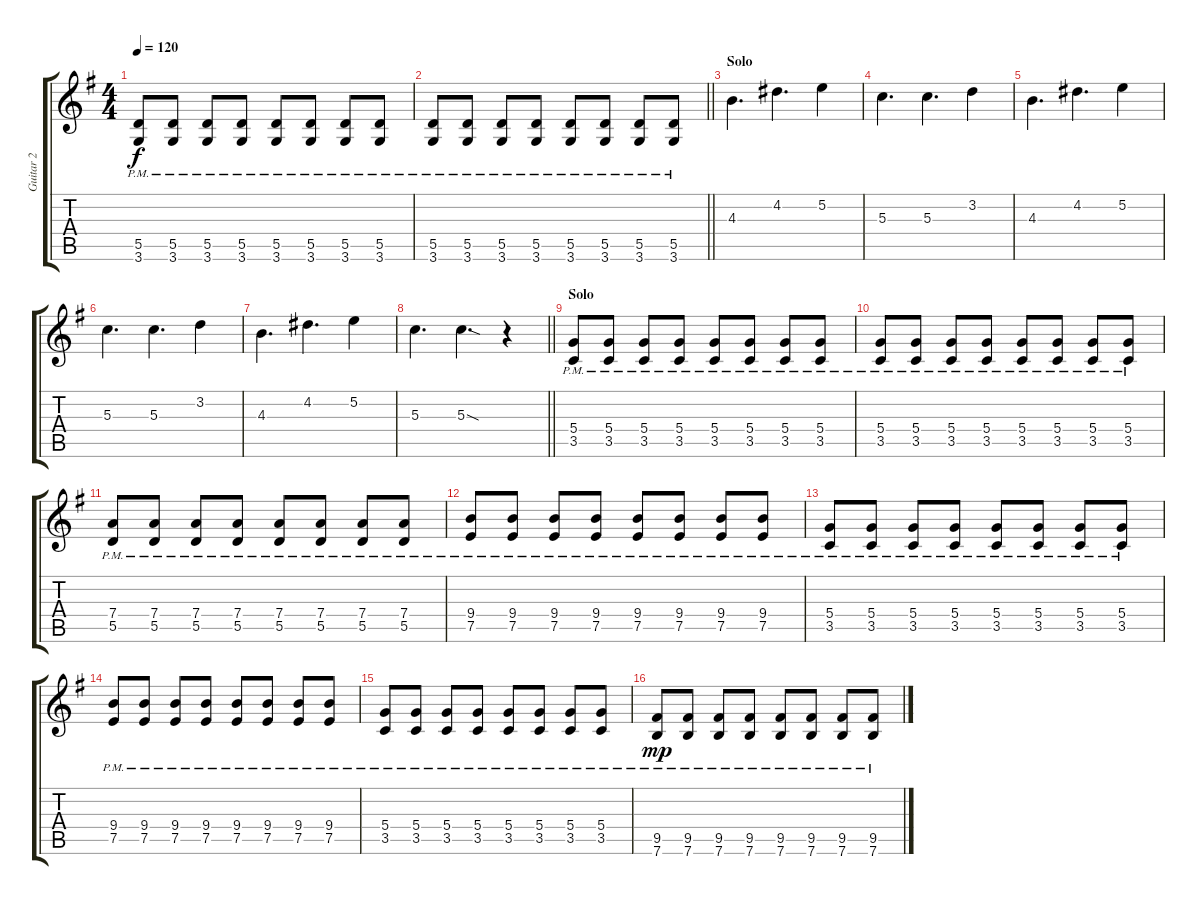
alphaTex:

\track ("Guitar 2" "Guitar 2") {instrument acousticguitarsteel}
\staff {score tabs}
\tuning (E4 B3 G3 D3 A2 E2) {hide}
\ts (4 4)
\tempo 120
\clef g2
\ks g
(5.5{pm} 3.6{pm}).8{dy f} (5.5{pm} 3.6{pm}).8 (5.5{pm} 3.6{pm}).8 (5.5{pm} 3.6{pm}).8 (5.5{pm} 3.6{pm}).8 (5.5{pm} 3.6{pm}).8 (5.5{pm} 3.6{pm}).8 (5.5{pm} 3.6{pm}).8 |
\barLineRight lightlight
(5.5{pm} 3.6{pm}).8 (5.5{pm} 3.6{pm}).8 (5.5{pm} 3.6{pm}).8 (5.5{pm} 3.6{pm}).8 (5.5{pm} 3.6{pm}).8 (5.5{pm} 3.6{pm}).8 (5.5{pm} 3.6{pm}).8 (5.5{pm} 3.6{pm}).8 |
\section ("" "Solo")
4.3.4{d instrument overdrivenguitar} 4.2.4{d} 5.2.4 |
5.3.4{d} 5.3.4{d} 3.2.4 |
4.3.4{d} 4.2.4{d} 5.2.4 |
5.3.4{d} 5.3.4{d} 3.2.4 |
4.3.4{d} 4.2.4{d} 5.2.4 |
\barLineRight lightlight
5.3.4{d} 5.3{sod}.4{d} r.4 |
\section ("" "Solo")
(5.4 3.5{pm}).8 (5.4 3.5{pm}).8 (5.4 3.5{pm}).8 (5.4 3.5{pm}).8 (5.4 3.5{pm}).8 (5.4 3.5{pm}).8 (5.4 3.5{pm}).8 (5.4 3.5{pm}).8 |
(5.4 3.5{pm}).8 (5.4 3.5{pm}).8 (5.4 3.5{pm}).8 (5.4 3.5{pm}).8 (5.4 3.5{pm}).8 (5.4 3.5{pm}).8 (5.4 3.5{pm}).8 (5.4 3.5{pm}).8 |
(7.4{pm} 5.5{pm}).8 (7.4{pm} 5.5{pm}).8 (7.4{pm} 5.5{pm}).8 (7.4{pm} 5.5{pm}).8 (7.4{pm} 5.5{pm}).8 (7.4{pm} 5.5{pm}).8 (7.4{pm} 5.5{pm}).8 (7.4{pm} 5.5{pm}).8 |
(9.4{pm} 7.5{pm}).8 (9.4{pm} 7.5{pm}).8 (9.4{pm} 7.5{pm}).8 (9.4{pm} 7.5{pm}).8 (9.4{pm} 7.5{pm}).8 (9.4{pm} 7.5{pm}).8 (9.4{pm} 7.5{pm}).8 (9.4{pm} 7.5{pm}).8 |
(5.4 3.5{pm}).8 (5.4 3.5{pm}).8 (5.4 3.5{pm}).8 (5.4 3.5{pm}).8 (5.4 3.5{pm}).8 (5.4 3.5{pm}).8 (5.4 3.5{pm}).8 (5.4 3.5{pm}).8 |
(9.4{pm} 7.5{pm}).8 (9.4{pm} 7.5{pm}).8 (9.4{pm} 7.5{pm}).8 (9.4{pm} 7.5{pm}).8 (9.4{pm} 7.5{pm}).8 (9.4{pm} 7.5{pm}).8 (9.4{pm} 7.5{pm}).8 (9.4{pm} 7.5{pm}).8 |
(5.4 3.5{pm}).8 (5.4 3.5{pm}).8 (5.4 3.5{pm}).8 (5.4 3.5{pm}).8 (5.4 3.5{pm}).8 (5.4 3.5{pm}).8 (5.4 3.5{pm}).8 (5.4 3.5{pm}).8 |
(9.5{pm} 7.6{pm}).8{dy mp} (9.5{pm} 7.6{pm}).8 (9.5{pm} 7.6{pm}).8 (9.5{pm} 7.6{pm}).8 (9.5{pm} 7.6{pm}).8 (9.5{pm} 7.6{pm}).8 (9.5{pm} 7.6{pm}).8 (9.5{pm} 7.6{pm}).8
